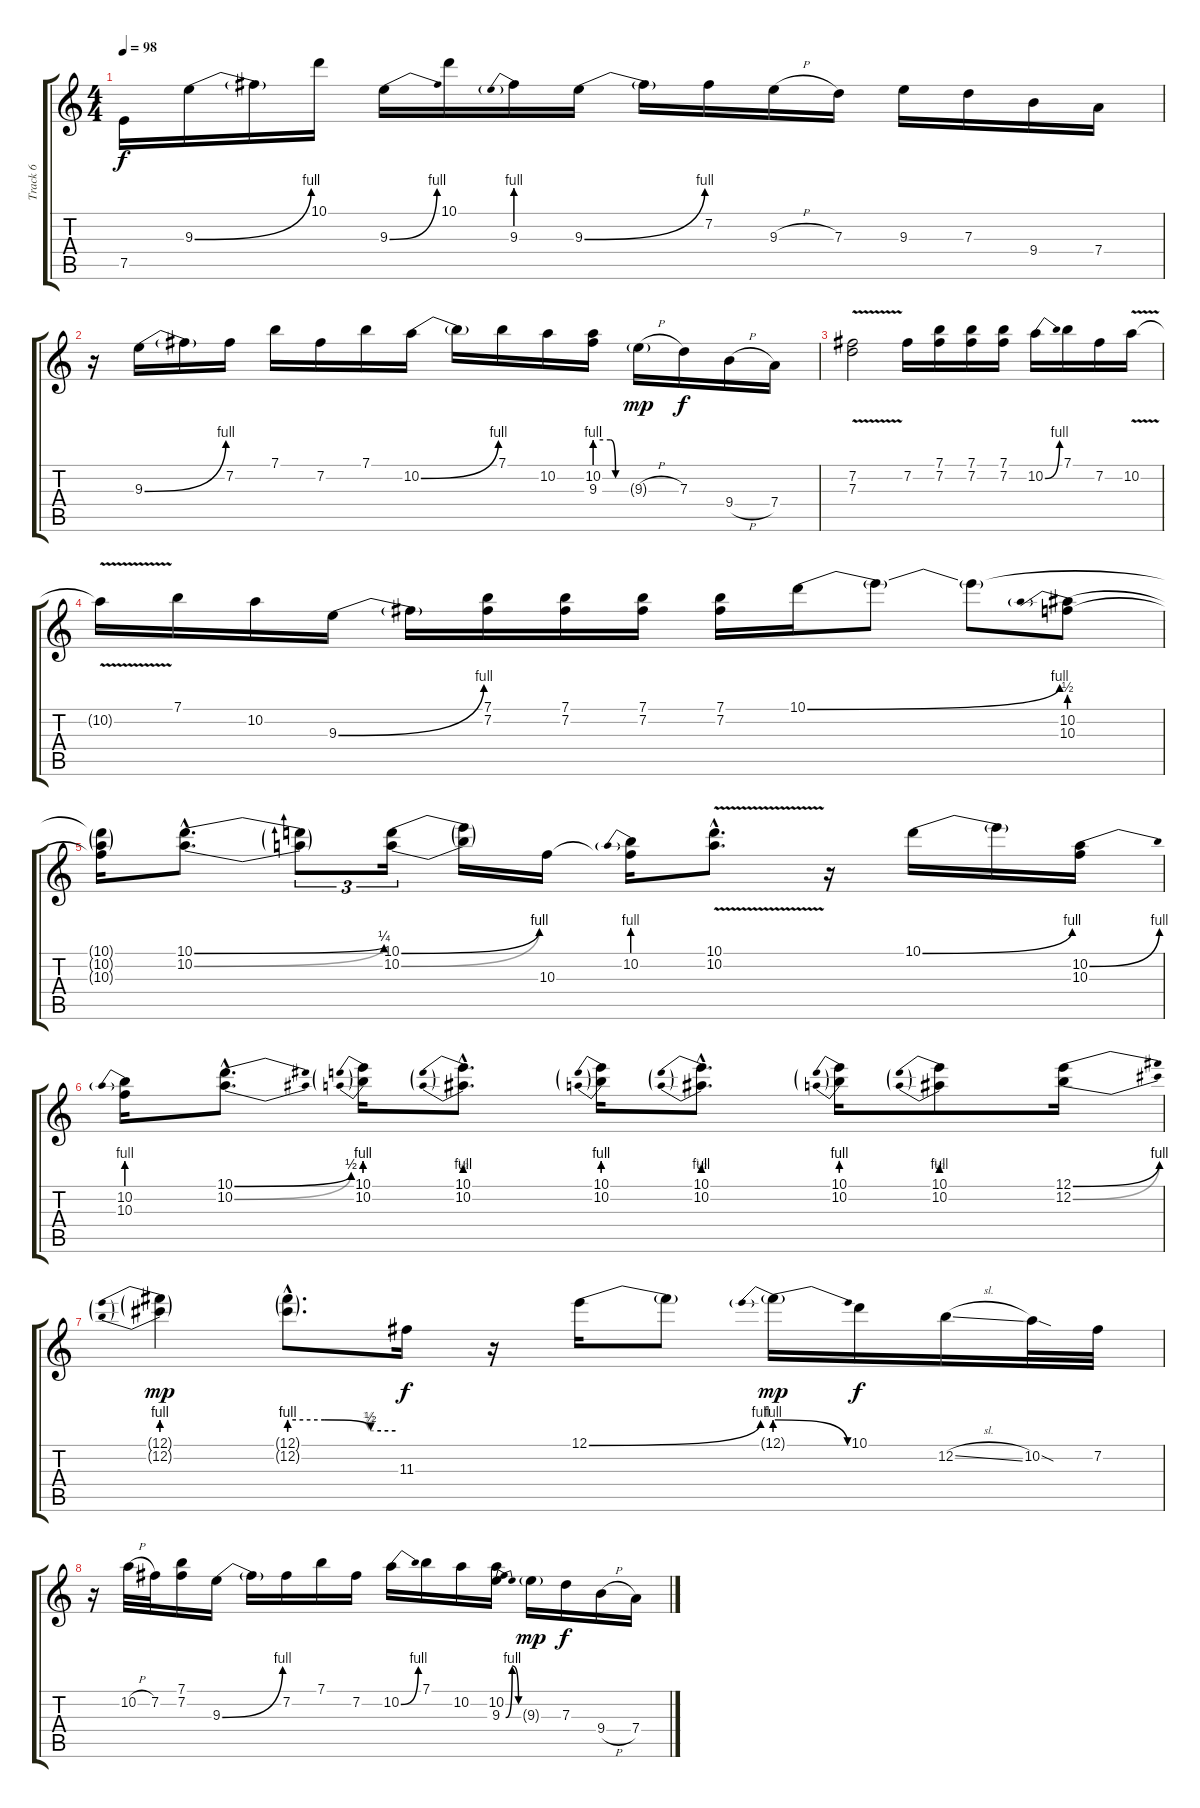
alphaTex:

\track ("Track 6" "Track 6") {instrument overdrivenguitar}
\staff {score tabs}
\tuning (E4 B3 G3 D3 A2 E2) {hide}
\ts (4 4)
\tempo 98
\clef g2
\ks c
7.5.16{dy f} 9.3{be (bend 0 0 60 4)}.16 9.3{t}.16 10.1.16 9.3{be (bend 0 0 60 4)}.16 10.1.16 9.3{be (prebend 0 4 60 4)}.16 9.3{be (bend 0 0 60 4)}.16 9.3{t}.16 7.2.16 9.3{h}.16 7.3.16 9.3.16 7.3.16 9.4.16 7.4.16 |
r.16 9.3{be (bend 0 0 60 4)}.16 9.3{t}.16 7.2.16 7.1.16 7.2.16 7.1.16 10.2{be (bend 0 0 60 4)}.16 10.2{t}.16 7.1.16 10.2.16 (10.2 9.3{be (custom 0 4 30 4 40 0 60 0)}).16 9.3{h g}.16{dy mp} 7.3.16{dy f} 9.4{h}.16 7.4.16 |
(7.2{v} 7.3).2 7.2.16 (7.1 7.2).16{volume 10} (7.1 7.2).16 (7.1 7.2).16 10.2{be (bend 0 0 60 4)}.16 7.1.16 7.2.16 10.2{v}.16 |
10.2{t}.16{volume 8} 7.1.16 10.2.16 9.3{be (bend 0 0 60 4)}.16 9.3{t}.16 (7.1 7.2).16 (7.1 7.2).16 (7.1 7.2).16 (7.1 7.2).16 10.1{be (bend 0 0 60 4)}.16{volume 7} 10.1{t}.8 10.1{t}.8 (10.2{be (prebend 0 2 60 2)} 10.3).8 |
(10.1{t} 10.2{t} 10.3{t}).16{volume 6} (10.1{be (bend 0 0 60 1) hac} 10.2{be (bend 0 0 60 1) hac}).8{d} (10.1{t} 10.2{t}).8{tu (3 2)} (10.1{be (bend 0 0 60 4)} 10.2{be (bend 0 0 60 4)}).16{tu (3 2)} (10.1{t} 10.2{t}).16 10.3.16 (10.2{be (prebend 0 4 60 4)} 10.3{t}).16 (10.1{v hac} 10.2{v hac}).8{d} r.16 10.1{be (bend 0 0 60 4)}.16 10.1{t}.16 (10.2{be (bend 0 0 60 4)} 10.3).16 |
(10.2{be (prebend 0 4 60 4)} 10.3).16{volume 4} (10.1{be (bend 0 0 60 2) hac} 10.2{be (bend 0 0 60 2) hac}).8{d} (10.1{be (prebend 0 4 60 4)} 10.2{be (prebend 0 4 60 4)}).16 (10.1{be (prebend 0 4 60 4) hac} 10.2{be (prebend 0 2 60 2) hac}).8{d} (10.1{be (prebend 0 4 60 4)} 10.2{be (prebend 0 4 60 4)}).16 (10.1{be (prebend 0 4 60 4) hac} 10.2{be (prebend 0 2 60 2) hac}).8{d} (10.1{be (prebend 0 4 60 4)} 10.2{be (prebend 0 4 60 4)}).16 (10.1{be (prebend 0 4 60 4)} 10.2{be (prebend 0 2 60 2)}).8 (12.1{be (bend 0 0 60 4)} 12.2{be (bend 0 0 60 4)}).16 |
(12.1{be (prebend 0 4 60 4) g} 12.2{be (prebend 0 4 60 4) g}).4{dy mp volume 3} (12.1{be (custom 0 4 20 4 46 2 60 2) g hac} 12.2{be (custom 0 4 20 4 45 2 60 2) g hac}).8{d} 11.3.16{dy f} r.16 12.1{be (bend 0 0 60 4)}.16 12.1{t}.8 12.1{be (prebendrelease 0 4 60 0) g}.16{dy mp} 10.1.16{dy f} 12.2{sl}.16 10.2{sod}.32 7.2.32 |
r.16 10.2{h}.32{volume 2} 7.2.32 (7.1 7.2).16 9.3{be (bend 0 0 60 4)}.16 9.3{t}.16 7.2.16{volume 0} 7.1.16 7.2.16 10.2{be (bend 0 0 60 4)}.16 7.1.16 10.2.16 (10.2 9.3{be (bendrelease 0 0 15 4 45 4 60 0)}).16 9.3{g}.16{dy mp} 7.3.16{dy f} 9.4{h}.16 7.4.16
